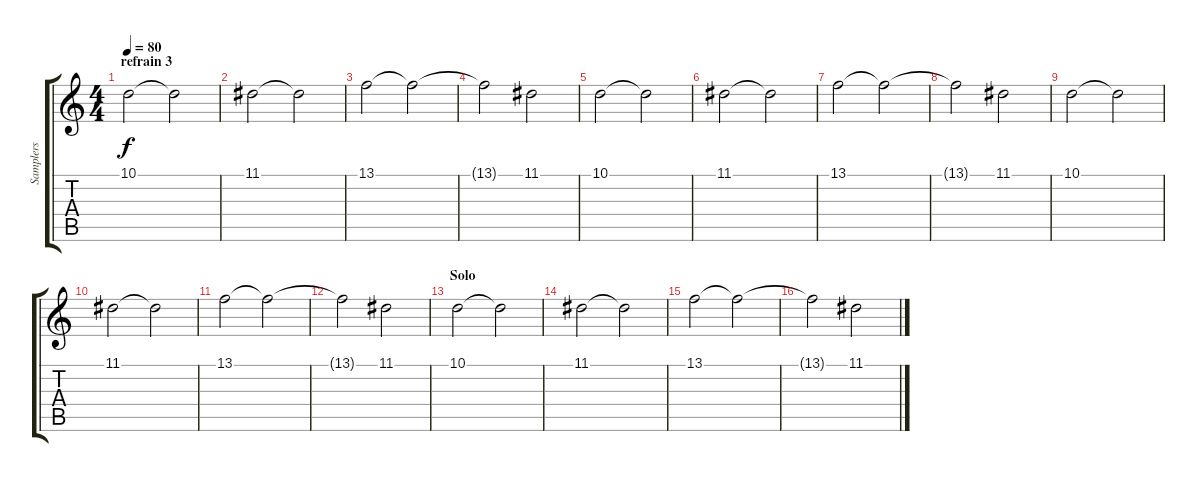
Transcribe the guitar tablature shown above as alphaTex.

\track ("Samplers" "Samplers") {instrument stringensemble1}
\staff {score tabs}
\tuning (E4 B3 G3 D3 A2 E2) {hide}
\ts (4 4)
\section ("" "refrain 3")
\tempo 80
\clef g2
\ks c
10.1.2{dy f} 10.1{t}.2 |
11.1.2 11.1{t}.2 |
13.1.2 13.1{t}.2 |
13.1{t}.2 11.1.2 |
10.1.2 10.1{t}.2 |
11.1.2 11.1{t}.2 |
13.1.2 13.1{t}.2 |
13.1{t}.2 11.1.2 |
10.1.2 10.1{t}.2 |
11.1.2 11.1{t}.2 |
13.1.2 13.1{t}.2 |
13.1{t}.2 11.1.2 |
\section ("" "Solo")
10.1.2 10.1{t}.2 |
11.1.2 11.1{t}.2 |
13.1.2 13.1{t}.2 |
13.1{t}.2 11.1.2
